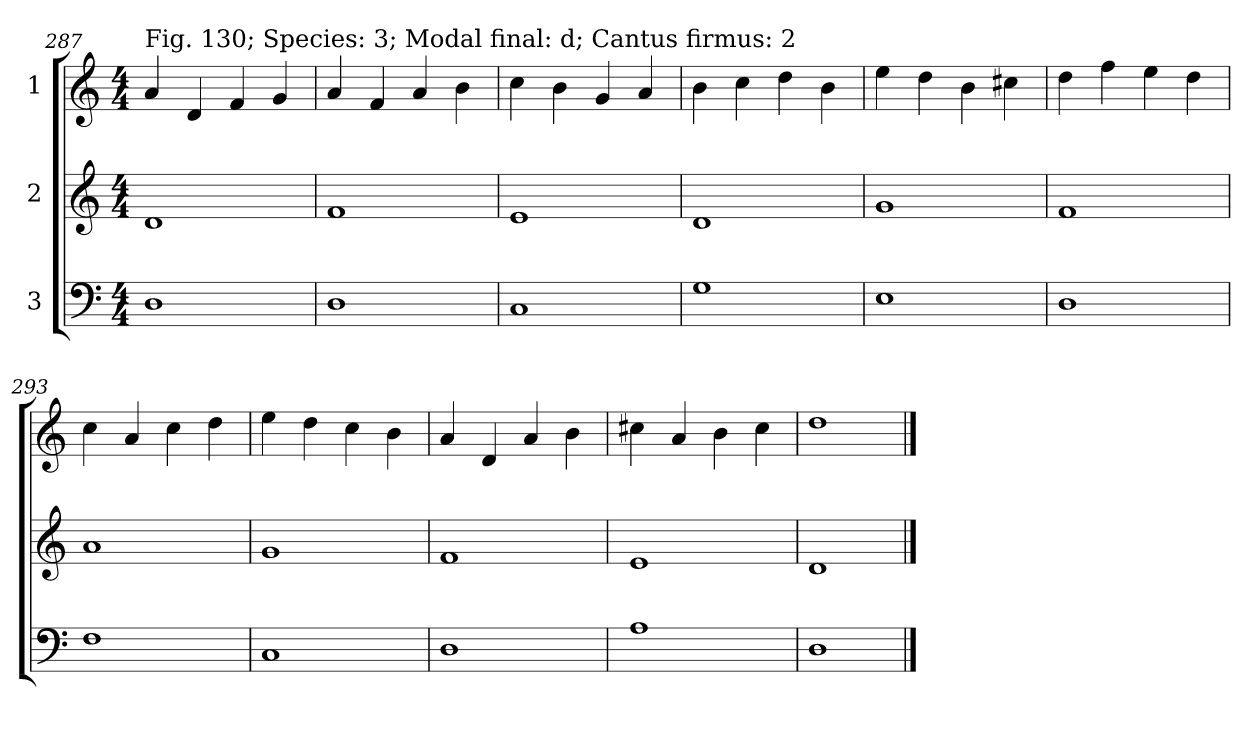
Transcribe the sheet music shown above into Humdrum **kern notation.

**kern	**kern	**kern
*part3	*part2	*part1
*staff3	*staff2	*staff1
*I"3	*I"2	*I"1
!!LO:PB:g=z
*clefF4	*clefG2	*clefG2
*k[]	*k[]	*k[]
*M4/4	*M4/4	*M4/4
=287	=287	=287
!	!	!LO:TX:a:t=Fig. 130; Species&colon; 3; Modal final&colon; d; Cantus firmus&colon; 2
1D	1d	4a/
.	.	4d/
.	.	4f/
.	.	4g/
=288	=288	=288
1D	1f	4a/
.	.	4f/
.	.	4a/
.	.	4b\
=289	=289	=289
1C	1e	4cc\
.	.	4b\
.	.	4g/
.	.	4a/
=290	=290	=290
1G	1d	4b\
.	.	4cc\
.	.	4dd\
.	.	4b\
=291	=291	=291
1E	1g	4ee\
.	.	4dd\
.	.	4b\
.	.	4cc#X\
!!LO:LB:g=z
=292	=292	=292
1D	1f	4dd\
.	.	4ff\
.	.	4ee\
.	.	4dd\
=293	=293	=293
1F	1a	4cc\
.	.	4a/
.	.	4cc\
.	.	4dd\
=294	=294	=294
1C	1g	4ee\
.	.	4dd\
.	.	4cc\
.	.	4b\
=295	=295	=295
1D	1f	4a/
.	.	4d/
.	.	4a/
.	.	4b\
=296	=296	=296
1A	1e	4cc#X\
.	.	4a/
.	.	4b\
.	.	4cc#\
=297	=297	=297
1D	1d	1dd
==	==	==
*-	*-	*-
